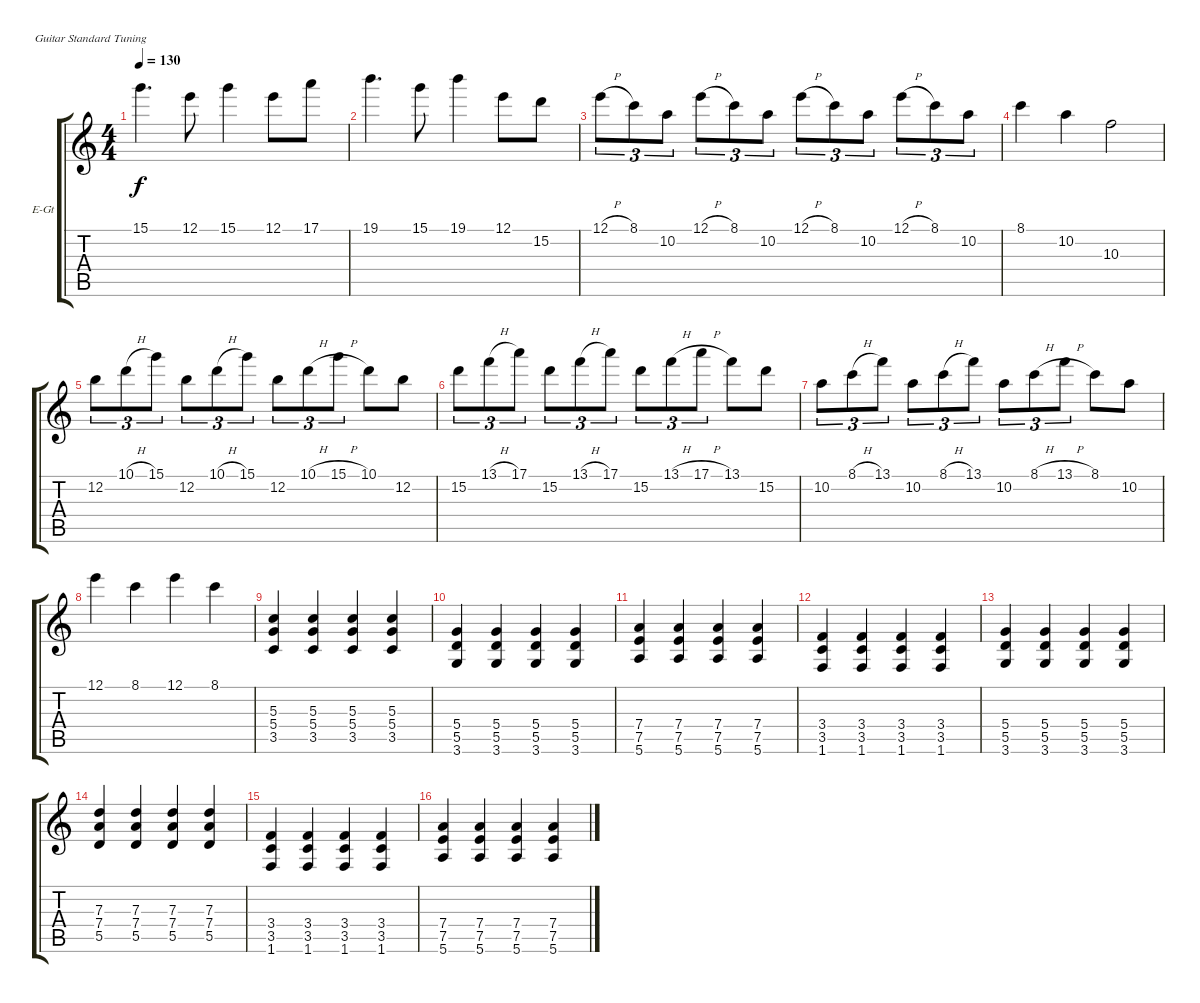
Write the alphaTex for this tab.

\defaultSystemsLayout 4
\bracketExtendMode groupsimilarinstruments
\firstSystemTrackNameOrientation horizontal
\otherSystemsTrackNameOrientation horizontal
\track ("Electric Guitar" "E-Gt") {instrument distortionguitar}
\staff {score tabs}
\tuning (E4 B3 G3 D3 A2 E2)
\ts (4 4)
\tempo 130
\clef g2
\ks c
15.1.4{d dy f} 12.1.8 15.1.4 12.1.8 17.1.8 |
19.1.4{d} 15.1.8 19.1.4 12.1.8 15.2.8 |
12.1{h}.8{tu (3 2)} 8.1.8{tu (3 2)} 10.2.8{tu (3 2)} 12.1{h}.8{tu (3 2)} 8.1.8{tu (3 2)} 10.2.8{tu (3 2)} 12.1{h}.8{tu (3 2)} 8.1.8{tu (3 2)} 10.2.8{tu (3 2)} 12.1{h}.8{tu (3 2)} 8.1.8{tu (3 2)} 10.2.8{tu (3 2)} |
8.1.4 10.2.4 10.3.2 |
12.2.8{tu (3 2)} 10.1{h}.8{tu (3 2)} 15.1.8{tu (3 2)} 12.2.8{tu (3 2)} 10.1{h}.8{tu (3 2)} 15.1.8{tu (3 2)} 12.2.8{tu (3 2)} 10.1{h}.8{tu (3 2)} 15.1{h}.8{tu (3 2)} 10.1.8 12.2.8 |
15.2.8{tu (3 2)} 13.1{h}.8{tu (3 2)} 17.1.8{tu (3 2)} 15.2.8{tu (3 2)} 13.1{h}.8{tu (3 2)} 17.1.8{tu (3 2)} 15.2.8{tu (3 2)} 13.1{h}.8{tu (3 2)} 17.1{h}.8{tu (3 2)} 13.1.8 15.2.8 |
10.2.8{tu (3 2)} 8.1{h}.8{tu (3 2)} 13.1.8{tu (3 2)} 10.2.8{tu (3 2)} 8.1{h}.8{tu (3 2)} 13.1.8{tu (3 2)} 10.2.8{tu (3 2)} 8.1{h}.8{tu (3 2)} 13.1{h}.8{tu (3 2)} 8.1.8 10.2.8 |
12.1.4 8.1.4 12.1.4 8.1.4 |
(5.3 5.4 3.5).4 (5.3 5.4 3.5).4 (5.3 5.4 3.5).4 (5.3 5.4 3.5).4 |
(5.4 5.5 3.6).4 (5.4 5.5 3.6).4 (5.4 5.5 3.6).4 (5.4 5.5 3.6).4 |
(7.4 7.5 5.6).4 (7.5 5.6 7.4).4 (7.4 7.5 5.6).4 (7.4 7.5 5.6).4 |
(3.4 3.5 1.6).4 (3.4 3.5 1.6).4 (3.4 3.5 1.6).4 (3.4 3.5 1.6).4 |
(5.4 5.5 3.6).4 (5.4 5.5 3.6).4 (5.4 5.5 3.6).4 (5.4 5.5 3.6).4 |
(7.3 7.4 5.5).4 (7.3 7.4 5.5).4 (7.3 7.4 5.5).4 (7.3 7.4 5.5).4 |
(3.4 3.5 1.6).4 (3.4 3.5 1.6).4 (3.4 3.5 1.6).4 (3.4 3.5 1.6).4 |
(7.4 7.5 5.6).4 (7.4 7.5 5.6).4 (7.4 7.5 5.6).4 (7.4 7.5 5.6).4
